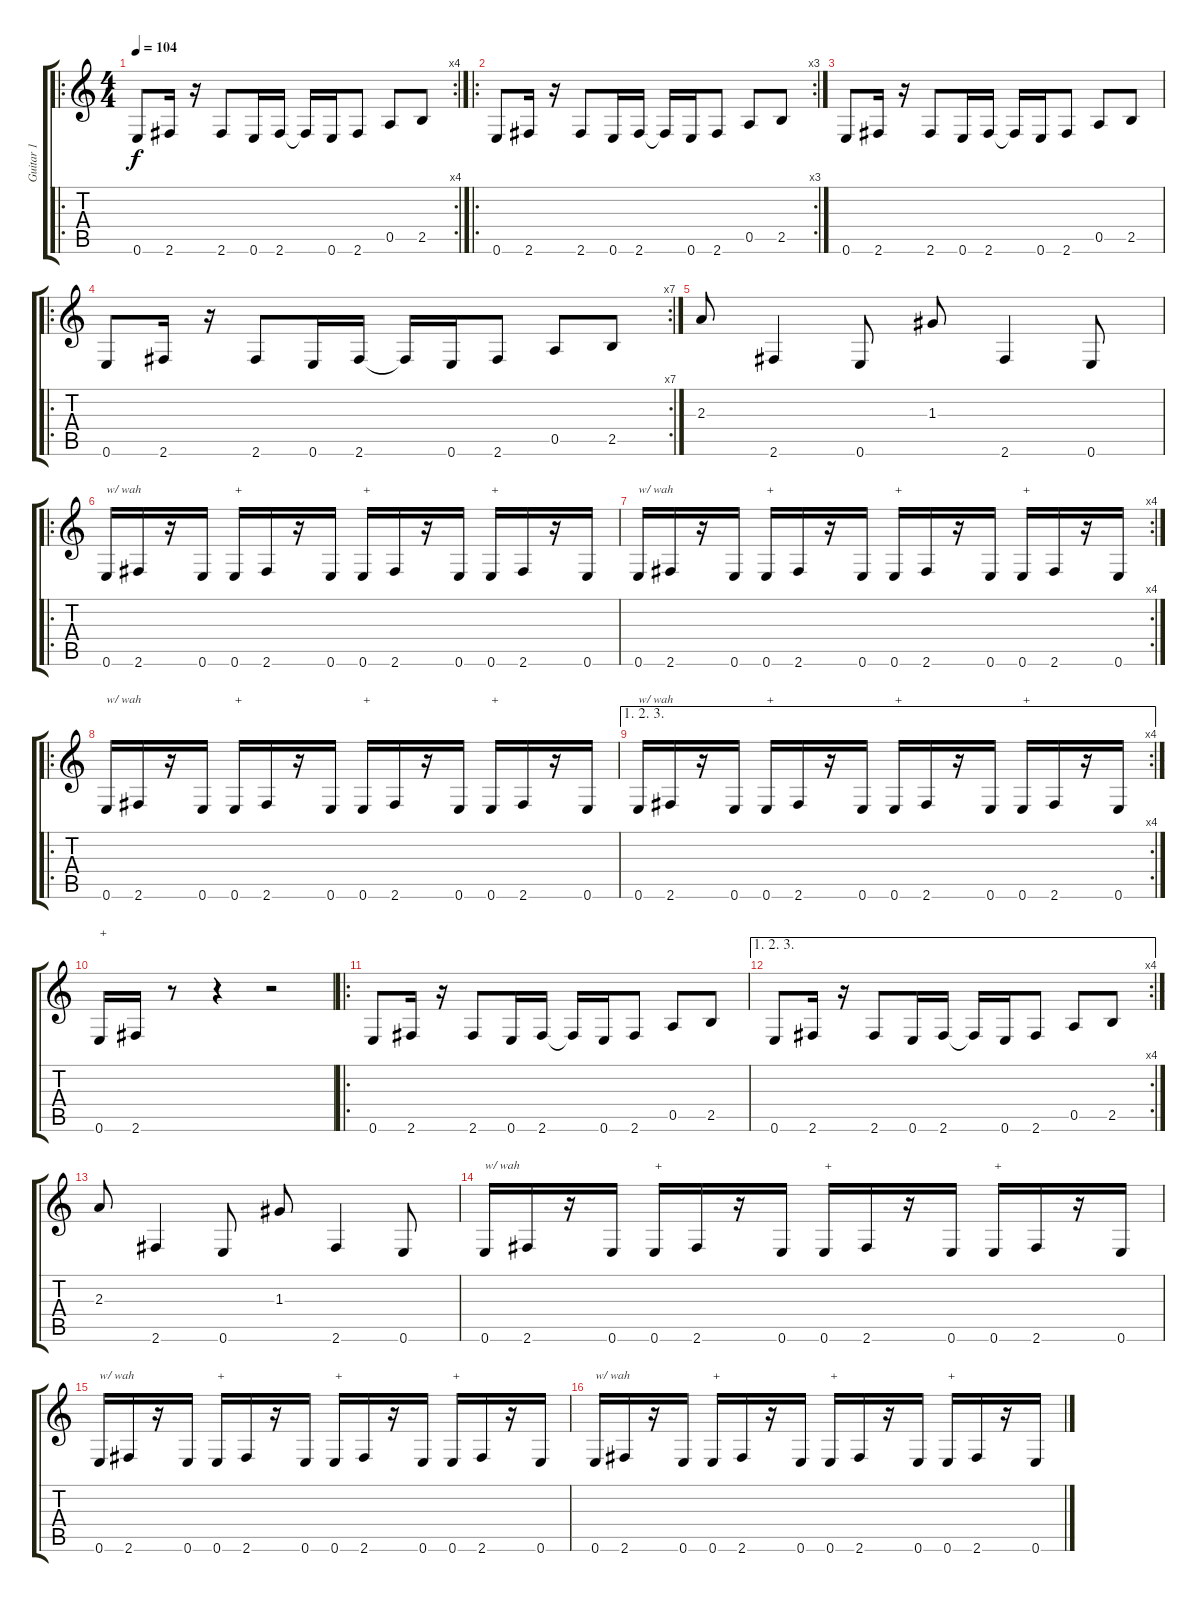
\track ("Guitar 1" "Guitar 1") {instrument distortionguitar}
\staff {score tabs}
\tuning (E4 B3 G3 D3 A2 E2) {hide}
\ro
\rc 4
\ts (4 4)
\tempo 104
\clef g2
\ks c
0.6.8{dy f instrument distortionguitar} 2.6.16 r.16 2.6.8 0.6.16 2.6.16 2.6{t}.16 0.6.16 2.6.8 0.5.8 2.5.8 |
\ro
\rc 3
0.6.8 2.6.16 r.16 2.6.8 0.6.16 2.6.16 2.6{t}.16 0.6.16 2.6.8 0.5.8 2.5.8 |
0.6.8 2.6.16 r.16 2.6.8 0.6.16 2.6.16 2.6{t}.16 0.6.16 2.6.8 0.5.8 2.5.8 |
\ro
\rc 7
0.6.8 2.6.16 r.16 2.6.8 0.6.16 2.6.16 2.6{t}.16 0.6.16 2.6.8 0.5.8 2.5.8 |
2.3.8 2.6.4 0.6.8 1.3.8 2.6.4 0.6.8 |
\ro
0.6.16{txt "w/ wah"} 2.6.16 r.16 0.6.16 0.6.16{txt "+"} 2.6.16 r.16 0.6.16 0.6.16{txt "+"} 2.6.16 r.16 0.6.16 0.6.16{txt "+"} 2.6.16 r.16 0.6.16 |
\rc 4
0.6.16{txt "w/ wah"} 2.6.16 r.16 0.6.16 0.6.16{txt "+"} 2.6.16 r.16 0.6.16 0.6.16{txt "+"} 2.6.16 r.16 0.6.16 0.6.16{txt "+"} 2.6.16 r.16 0.6.16 |
\ro
0.6.16{txt "w/ wah"} 2.6.16 r.16 0.6.16 0.6.16{txt "+"} 2.6.16 r.16 0.6.16 0.6.16{txt "+"} 2.6.16 r.16 0.6.16 0.6.16{txt "+"} 2.6.16 r.16 0.6.16 |
\ae (1 2 3)
\rc 4
0.6.16{txt "w/ wah"} 2.6.16 r.16 0.6.16 0.6.16{txt "+"} 2.6.16 r.16 0.6.16 0.6.16{txt "+"} 2.6.16 r.16 0.6.16 0.6.16{txt "+"} 2.6.16 r.16 0.6.16 |
0.6.16{txt "+"} 2.6.16 r.8 r.4 r.2 |
\ro
0.6.8 2.6.16 r.16 2.6.8 0.6.16 2.6.16 2.6{t}.16 0.6.16 2.6.8 0.5.8 2.5.8 |
\ae (1 2 3)
\rc 4
0.6.8 2.6.16 r.16 2.6.8 0.6.16 2.6.16 2.6{t}.16 0.6.16 2.6.8 0.5.8 2.5.8 |
2.3.8 2.6.4 0.6.8 1.3.8 2.6.4 0.6.8 |
0.6.16{txt "w/ wah"} 2.6.16 r.16 0.6.16 0.6.16{txt "+"} 2.6.16 r.16 0.6.16 0.6.16{txt "+"} 2.6.16 r.16 0.6.16 0.6.16{txt "+"} 2.6.16 r.16 0.6.16 |
0.6.16{txt "w/ wah"} 2.6.16 r.16 0.6.16 0.6.16{txt "+"} 2.6.16 r.16 0.6.16 0.6.16{txt "+"} 2.6.16 r.16 0.6.16 0.6.16{txt "+"} 2.6.16 r.16 0.6.16 |
0.6.16{txt "w/ wah"} 2.6.16 r.16 0.6.16 0.6.16{txt "+"} 2.6.16 r.16 0.6.16 0.6.16{txt "+"} 2.6.16 r.16 0.6.16 0.6.16{txt "+"} 2.6.16 r.16 0.6.16
